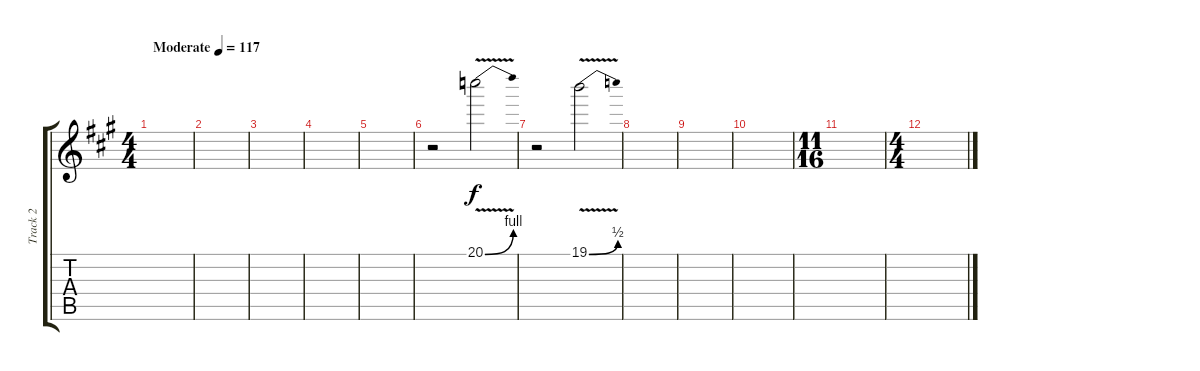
\track ("Track 2" "Track 2") {instrument distortionguitar}
\staff {score tabs}
\tuning (E4 B3 G3 D3 A2 E2) {hide}
\ts (4 4)
\tempo (117 "Moderate")
\clef g2
\ks a
|
|
|
|
|
r.2 20.1{be (bend 0 0 60 4) v}.2 |
r.2 19.1{be (bend 0 0 60 2) v}.2 |
|
|
|
\ts (11 16)
|
\ts (4 4)
